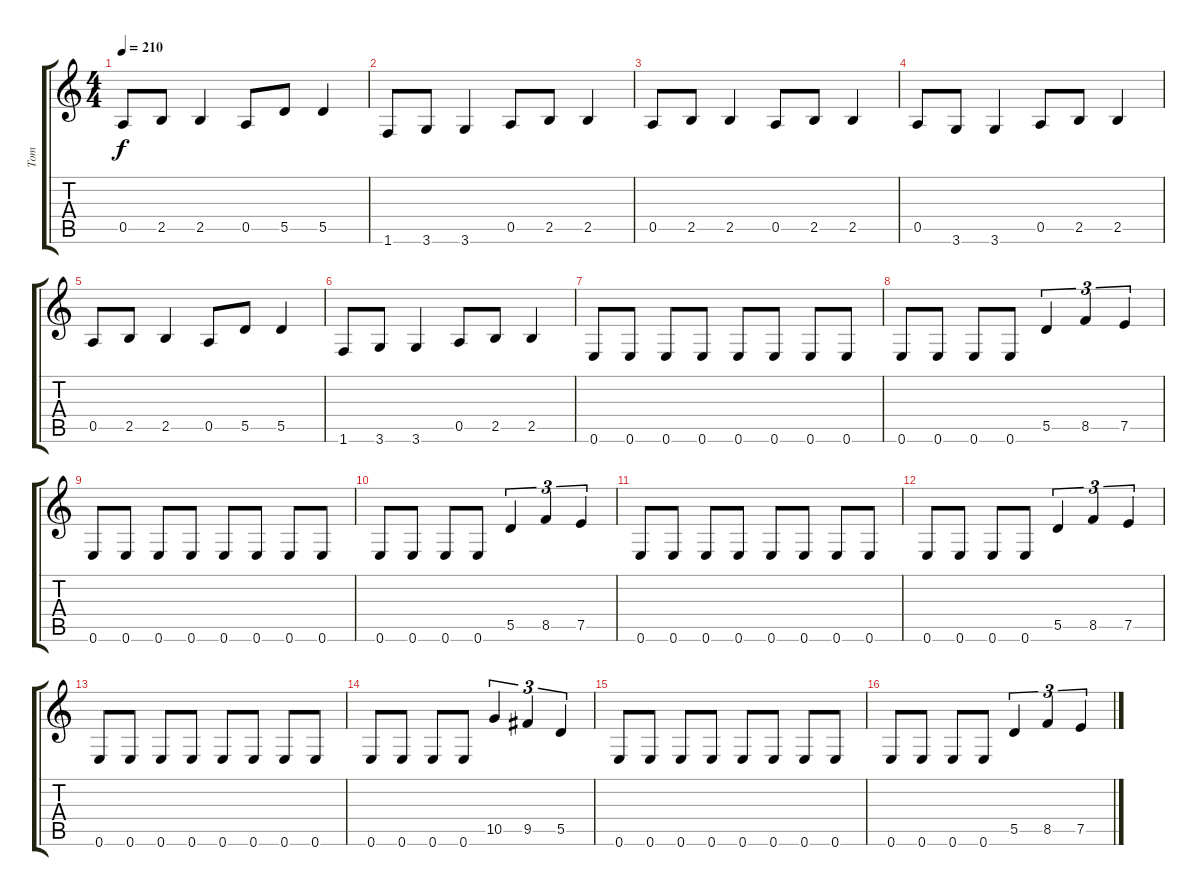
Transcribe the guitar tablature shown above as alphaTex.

\track ("Tom" "Tom") {instrument electricbasspick}
\staff {score tabs}
\tuning (E4 B3 G3 D3 A2 E2) {hide}
\ts (4 4)
\tempo 210
\clef g2
\ks c
0.5.8{dy f} 2.5.8 2.5.4 0.5.8 5.5.8 5.5.4 |
1.6.8 3.6.8 3.6.4 0.5.8 2.5.8 2.5.4 |
0.5.8 2.5.8 2.5.4 0.5.8 2.5.8 2.5.4 |
0.5.8 3.6.8 3.6.4 0.5.8 2.5.8 2.5.4 |
0.5.8 2.5.8 2.5.4 0.5.8 5.5.8 5.5.4 |
1.6.8 3.6.8 3.6.4 0.5.8 2.5.8 2.5.4 |
0.6.8 0.6.8 0.6.8 0.6.8 0.6.8 0.6.8 0.6.8 0.6.8 |
0.6.8 0.6.8 0.6.8 0.6.8 5.5.4{tu (3 2)} 8.5.4{tu (3 2)} 7.5.4{tu (3 2)} |
0.6.8 0.6.8 0.6.8 0.6.8 0.6.8 0.6.8 0.6.8 0.6.8 |
0.6.8 0.6.8 0.6.8 0.6.8 5.5.4{tu (3 2)} 8.5.4{tu (3 2)} 7.5.4{tu (3 2)} |
0.6.8 0.6.8 0.6.8 0.6.8 0.6.8 0.6.8 0.6.8 0.6.8 |
0.6.8 0.6.8 0.6.8 0.6.8 5.5.4{tu (3 2)} 8.5.4{tu (3 2)} 7.5.4{tu (3 2)} |
0.6.8 0.6.8 0.6.8 0.6.8 0.6.8 0.6.8 0.6.8 0.6.8 |
0.6.8 0.6.8 0.6.8 0.6.8 10.5.4{tu (3 2)} 9.5.4{tu (3 2)} 5.5.4{tu (3 2)} |
0.6.8 0.6.8 0.6.8 0.6.8 0.6.8 0.6.8 0.6.8 0.6.8 |
0.6.8 0.6.8 0.6.8 0.6.8 5.5.4{tu (3 2)} 8.5.4{tu (3 2)} 7.5.4{tu (3 2)}
